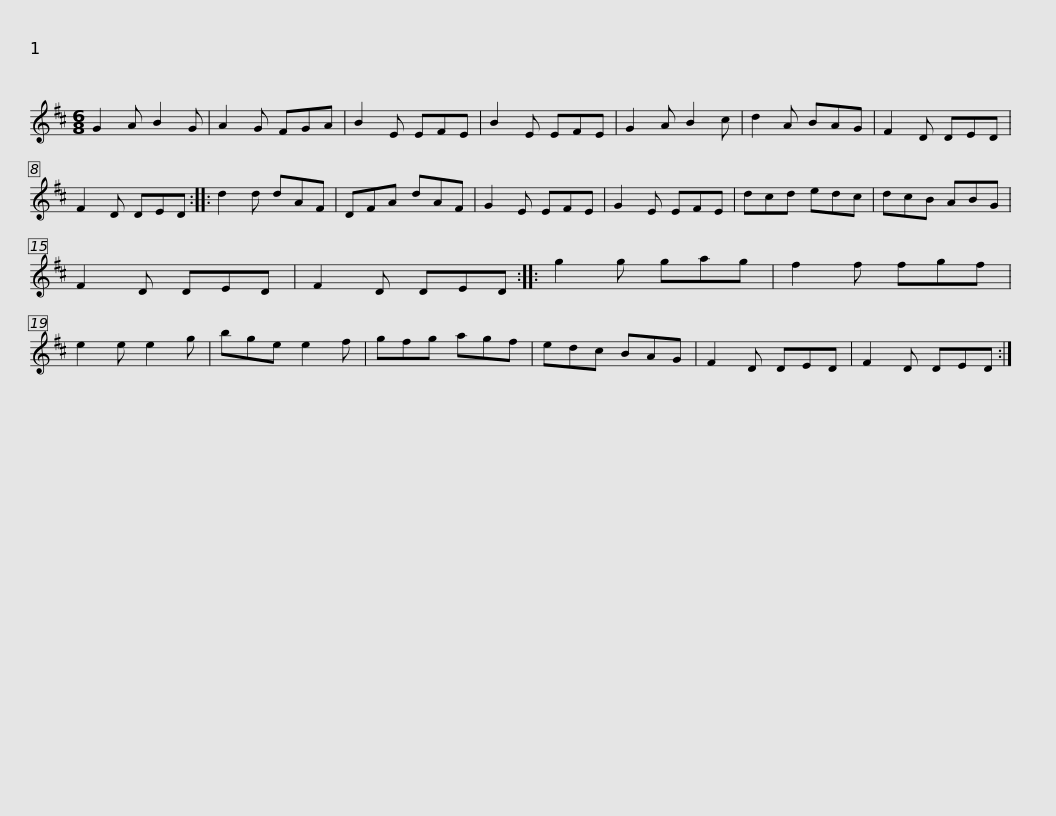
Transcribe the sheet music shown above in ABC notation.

X:1
L:1/8
M:6/8
I:linebreak $
K:D
V:1 treble
V:1
 G2 A B2 G | A2 G FGA | B2 E EFE | B2 E EFE | G2 A B2 c | %5
 d2 A BAG | F2 D DED | F2 D DED ::$ d2 d dAF | DFA dAF | %10
 G2 E EFE | G2 E EFE | dcd edc | dcB ABG | F2 D DED |$ %15
 F2 D DED :: g2 g gag | f2 f fgf | e2 e e2 g | bge e2 f | %20
 gfg agf | edc BAG | F2 D DED |$ F2 D DED :| %24
